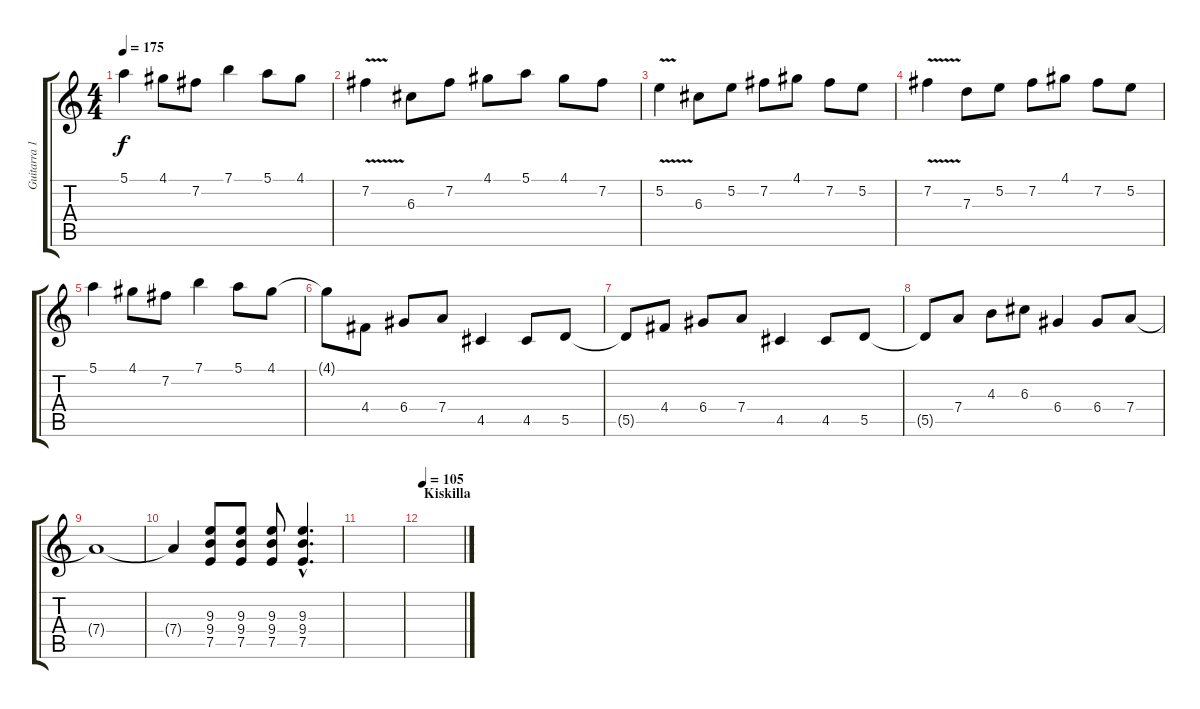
\track ("Guitarra 1" "Guitarra 1") {instrument overdrivenguitar}
\staff {score tabs}
\tuning (E4 B3 G3 D3 A2 E2) {hide}
\ts (4 4)
\tempo 175
\clef g2
\ks c
5.1.4{dy f} 4.1.8 7.2.8 7.1.4 5.1.8 4.1.8 |
7.2{v}.4 6.3.8 7.2.8 4.1.8 5.1.8 4.1.8 7.2.8 |
5.2{v}.4 6.3.8 5.2.8 7.2.8 4.1.8 7.2.8 5.2.8 |
7.2{v}.4 7.3.8 5.2.8 7.2.8 4.1.8 7.2.8 5.2.8 |
5.1.4 4.1.8 7.2.8 7.1.4 5.1.8 4.1.8 |
4.1{t}.8 4.4.8 6.4.8 7.4.8 4.5.4 4.5.8 5.5.8 |
5.5{t}.8 4.4.8 6.4.8 7.4.8 4.5.4 4.5.8 5.5.8 |
5.5{t}.8 7.4.8 4.3.8 6.3.8 6.4.4 6.4.8 7.4.8 |
7.4{t}.1 |
7.4{t}.4 (9.3 9.4 7.5).8 (9.3 9.4 7.5).8 (9.3 9.4 7.5).8 (9.3{hac} 9.4{hac} 7.5{hac}).4{d} |
|
\section ("" "Kiskilla")
\tempo 105
